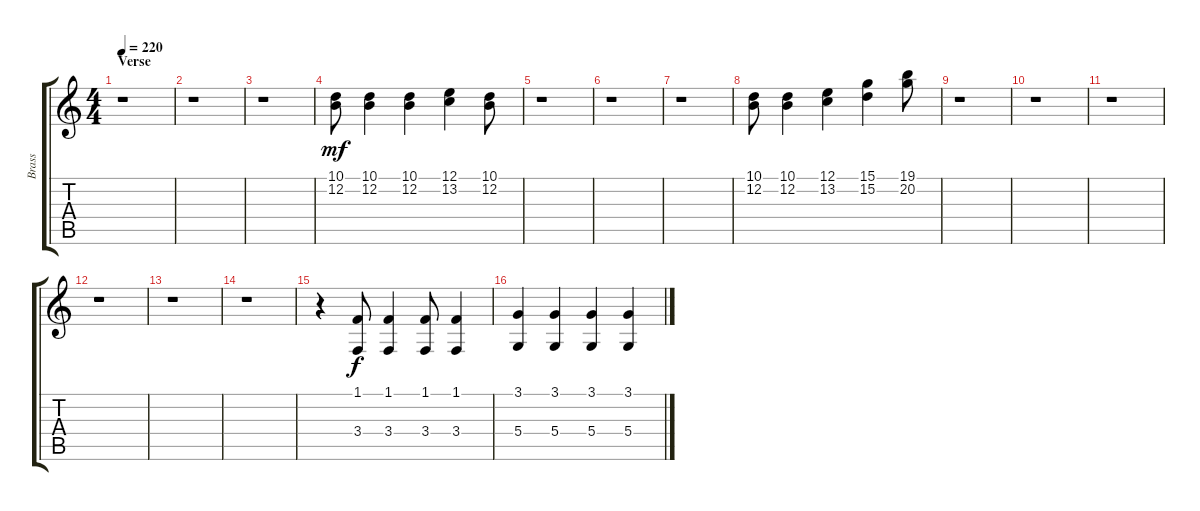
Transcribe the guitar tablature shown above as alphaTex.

\track ("Brass" "Brass") {instrument brasssection}
\staff {score tabs}
\tuning (E4 B3 G3 D3 A2 E2) {hide}
\ts (4 4)
\section ("" "Verse")
\tempo 220
\clef g2
\ks c
r.1{dy f} |
r.1 |
r.1 |
(10.1 12.2).8{dy mf} (10.1 12.2).4 (10.1 12.2).4 (12.1 13.2).4 (10.1 12.2).8 |
r.1 |
r.1 |
r.1 |
(10.1 12.2).8 (10.1 12.2).4 (12.1 13.2).4 (15.1 15.2).4 (19.1 20.2).8 |
r.1 |
r.1 |
r.1 |
r.1 |
r.1 |
r.1 |
r.4 (1.1 3.4).8{dy f} (1.1 3.4).4 (1.1 3.4).8 (1.1 3.4).4 |
(3.1 5.4).4 (3.1 5.4).4 (3.1 5.4).4 (3.1 5.4).4
